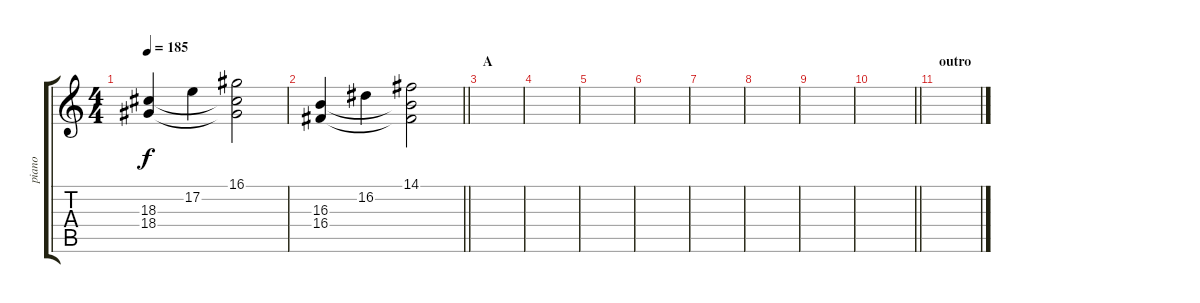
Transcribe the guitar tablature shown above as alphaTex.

\track ("piano" "piano") {instrument acousticgrandpiano}
\staff {score tabs}
\tuning (E4 B3 G3 D3 A2 E2) {hide}
\ts (4 4)
\tempo 185
\clef g2
\ks c
(18.3 18.4).4{dy f} 17.2.4 (16.1 18.3{t} 18.4{t}).2 |
\barLineRight lightlight
(16.3 16.4).4 16.2.4 (14.1 16.3{t} 16.4{t}).2 |
\section ("" "A")
|
|
|
|
|
|
|
\barLineRight lightlight
|
\section ("" "outro")
